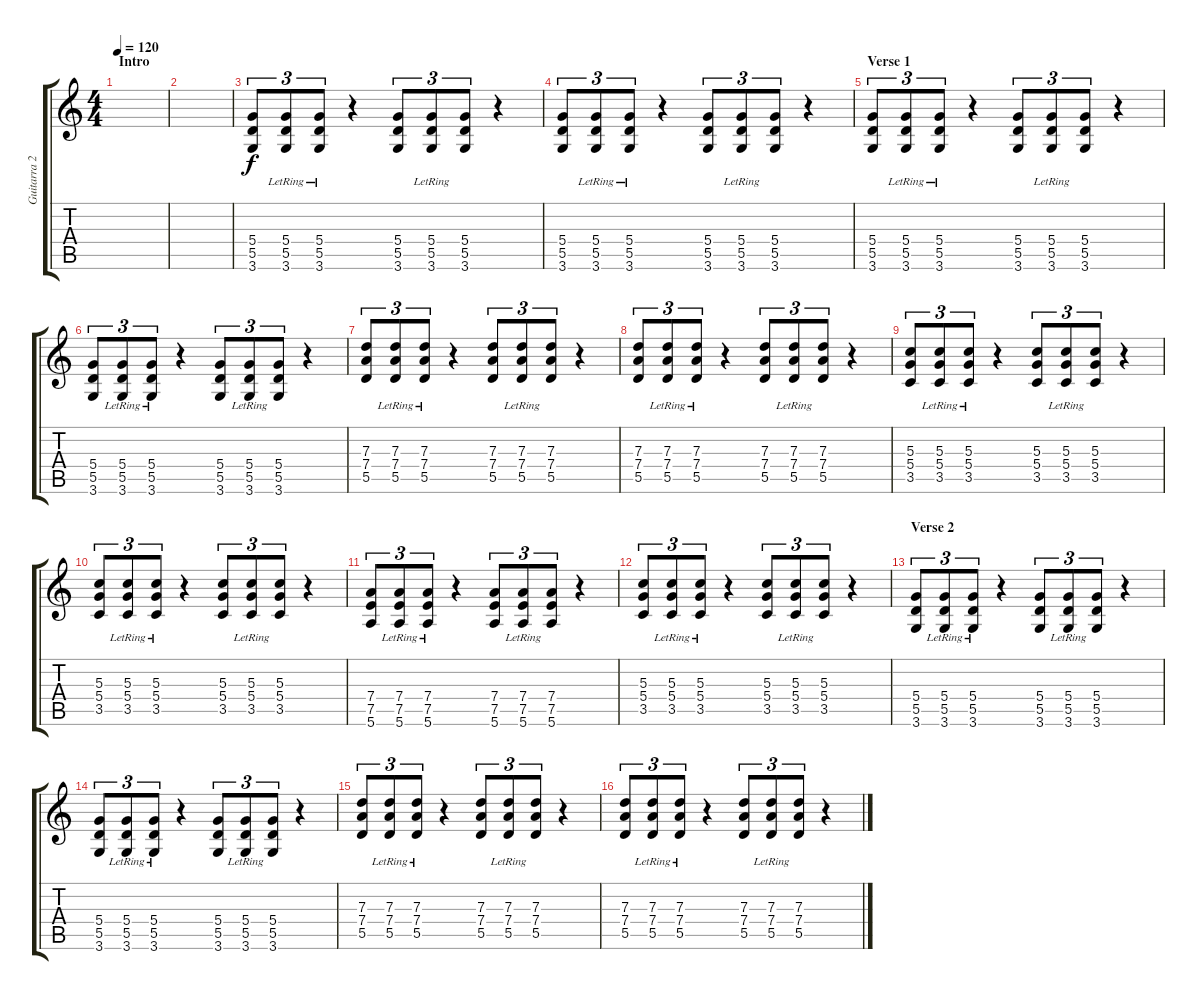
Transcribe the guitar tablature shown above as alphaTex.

\track ("Guitarra 2" "Guitarra 2") {instrument distortionguitar}
\staff {score tabs}
\tuning (E4 B3 G3 D3 A2 E2) {hide}
\ts (4 4)
\section ("" "Intro")
\tempo 120
\clef g2
\ks c
|
|
(5.4 5.5 3.6).8{tu (3 2)} (5.4{lr} 5.5 3.6).8{tu (3 2)} (5.4{lr} 5.5 3.6).8{tu (3 2)} r.4 (5.4 5.5 3.6).8{tu (3 2)} (5.4{lr} 5.5 3.6).8{tu (3 2)} (5.4 5.5 3.6).8{tu (3 2)} r.4 |
(5.4 5.5 3.6).8{tu (3 2)} (5.4{lr} 5.5 3.6).8{tu (3 2)} (5.4{lr} 5.5 3.6).8{tu (3 2)} r.4 (5.4 5.5 3.6).8{tu (3 2)} (5.4{lr} 5.5 3.6).8{tu (3 2)} (5.4 5.5 3.6).8{tu (3 2)} r.4 |
\section ("" "Verse 1")
(5.4 5.5 3.6).8{tu (3 2)} (5.4{lr} 5.5 3.6).8{tu (3 2)} (5.4{lr} 5.5 3.6).8{tu (3 2)} r.4 (5.4 5.5 3.6).8{tu (3 2)} (5.4{lr} 5.5 3.6).8{tu (3 2)} (5.4 5.5 3.6).8{tu (3 2)} r.4 |
(5.4 5.5 3.6).8{tu (3 2)} (5.4{lr} 5.5 3.6).8{tu (3 2)} (5.4{lr} 5.5 3.6).8{tu (3 2)} r.4 (5.4 5.5 3.6).8{tu (3 2)} (5.4{lr} 5.5 3.6).8{tu (3 2)} (5.4 5.5 3.6).8{tu (3 2)} r.4 |
(7.3 7.4 5.5).8{tu (3 2)} (7.3 7.4{lr} 5.5).8{tu (3 2)} (7.3 7.4{lr} 5.5).8{tu (3 2)} r.4 (7.3 7.4 5.5).8{tu (3 2)} (7.3 7.4{lr} 5.5).8{tu (3 2)} (7.3 7.4 5.5).8{tu (3 2)} r.4 |
(7.3 7.4 5.5).8{tu (3 2)} (7.3 7.4{lr} 5.5).8{tu (3 2)} (7.3 7.4{lr} 5.5).8{tu (3 2)} r.4 (7.3 7.4 5.5).8{tu (3 2)} (7.3 7.4{lr} 5.5).8{tu (3 2)} (7.3 7.4 5.5).8{tu (3 2)} r.4 |
(5.3 5.4 3.5).8{tu (3 2)} (5.3 5.4{lr} 3.5).8{tu (3 2)} (5.3 5.4{lr} 3.5).8{tu (3 2)} r.4 (5.3 5.4 3.5).8{tu (3 2)} (5.3 5.4{lr} 3.5).8{tu (3 2)} (5.3 5.4 3.5).8{tu (3 2)} r.4 |
(5.3 5.4 3.5).8{tu (3 2)} (5.3 5.4{lr} 3.5).8{tu (3 2)} (5.3 5.4{lr} 3.5).8{tu (3 2)} r.4 (5.3 5.4 3.5).8{tu (3 2)} (5.3 5.4{lr} 3.5).8{tu (3 2)} (5.3 5.4 3.5).8{tu (3 2)} r.4 |
(7.4 7.5 5.6).8{tu (3 2)} (7.4{lr} 7.5 5.6).8{tu (3 2)} (7.4{lr} 7.5 5.6).8{tu (3 2)} r.4 (7.4 7.5 5.6).8{tu (3 2)} (7.4{lr} 7.5 5.6).8{tu (3 2)} (7.4 7.5 5.6).8{tu (3 2)} r.4 |
(5.3 5.4 3.5).8{tu (3 2)} (5.3 5.4{lr} 3.5).8{tu (3 2)} (5.3 5.4{lr} 3.5).8{tu (3 2)} r.4 (5.3 5.4 3.5).8{tu (3 2)} (5.3 5.4{lr} 3.5).8{tu (3 2)} (5.3 5.4 3.5).8{tu (3 2)} r.4 |
\section ("" "Verse 2")
(5.4 5.5 3.6).8{tu (3 2)} (5.4{lr} 5.5 3.6).8{tu (3 2)} (5.4{lr} 5.5 3.6).8{tu (3 2)} r.4 (5.4 5.5 3.6).8{tu (3 2)} (5.4{lr} 5.5 3.6).8{tu (3 2)} (5.4 5.5 3.6).8{tu (3 2)} r.4 |
(5.4 5.5 3.6).8{tu (3 2)} (5.4{lr} 5.5 3.6).8{tu (3 2)} (5.4{lr} 5.5 3.6).8{tu (3 2)} r.4 (5.4 5.5 3.6).8{tu (3 2)} (5.4{lr} 5.5 3.6).8{tu (3 2)} (5.4 5.5 3.6).8{tu (3 2)} r.4 |
(7.3 7.4 5.5).8{tu (3 2)} (7.3 7.4{lr} 5.5).8{tu (3 2)} (7.3 7.4{lr} 5.5).8{tu (3 2)} r.4 (7.3 7.4 5.5).8{tu (3 2)} (7.3 7.4{lr} 5.5).8{tu (3 2)} (7.3 7.4 5.5).8{tu (3 2)} r.4 |
(7.3 7.4 5.5).8{tu (3 2)} (7.3 7.4{lr} 5.5).8{tu (3 2)} (7.3 7.4{lr} 5.5).8{tu (3 2)} r.4 (7.3 7.4 5.5).8{tu (3 2)} (7.3 7.4{lr} 5.5).8{tu (3 2)} (7.3 7.4 5.5).8{tu (3 2)} r.4
